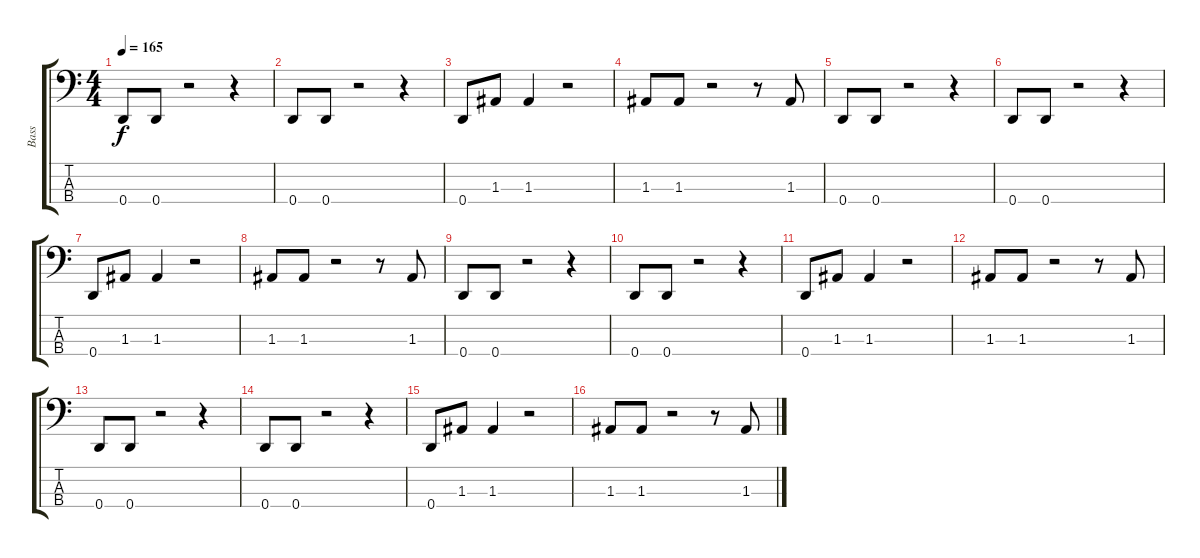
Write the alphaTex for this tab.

\track ("Bass" "Bass") {instrument electricbasspick}
\staff {score tabs}
\tuning (G2 D2 A1 D1) {hide}
\ts (4 4)
\tempo 165
\clef f4
\ks c
0.4.8{dy f} 0.4.8 r.2 r.4 |
0.4.8 0.4.8 r.2 r.4 |
0.4.8 1.3.8 1.3.4 r.2 |
1.3.8 1.3.8 r.2 r.8 1.3.8 |
0.4.8 0.4.8 r.2 r.4 |
0.4.8 0.4.8 r.2 r.4 |
0.4.8 1.3.8 1.3.4 r.2 |
1.3.8 1.3.8 r.2 r.8 1.3.8 |
0.4.8 0.4.8 r.2 r.4 |
0.4.8 0.4.8 r.2 r.4 |
0.4.8 1.3.8 1.3.4 r.2 |
1.3.8 1.3.8 r.2 r.8 1.3.8 |
0.4.8 0.4.8 r.2 r.4 |
0.4.8 0.4.8 r.2 r.4 |
0.4.8 1.3.8 1.3.4 r.2 |
1.3.8 1.3.8 r.2 r.8 1.3.8
